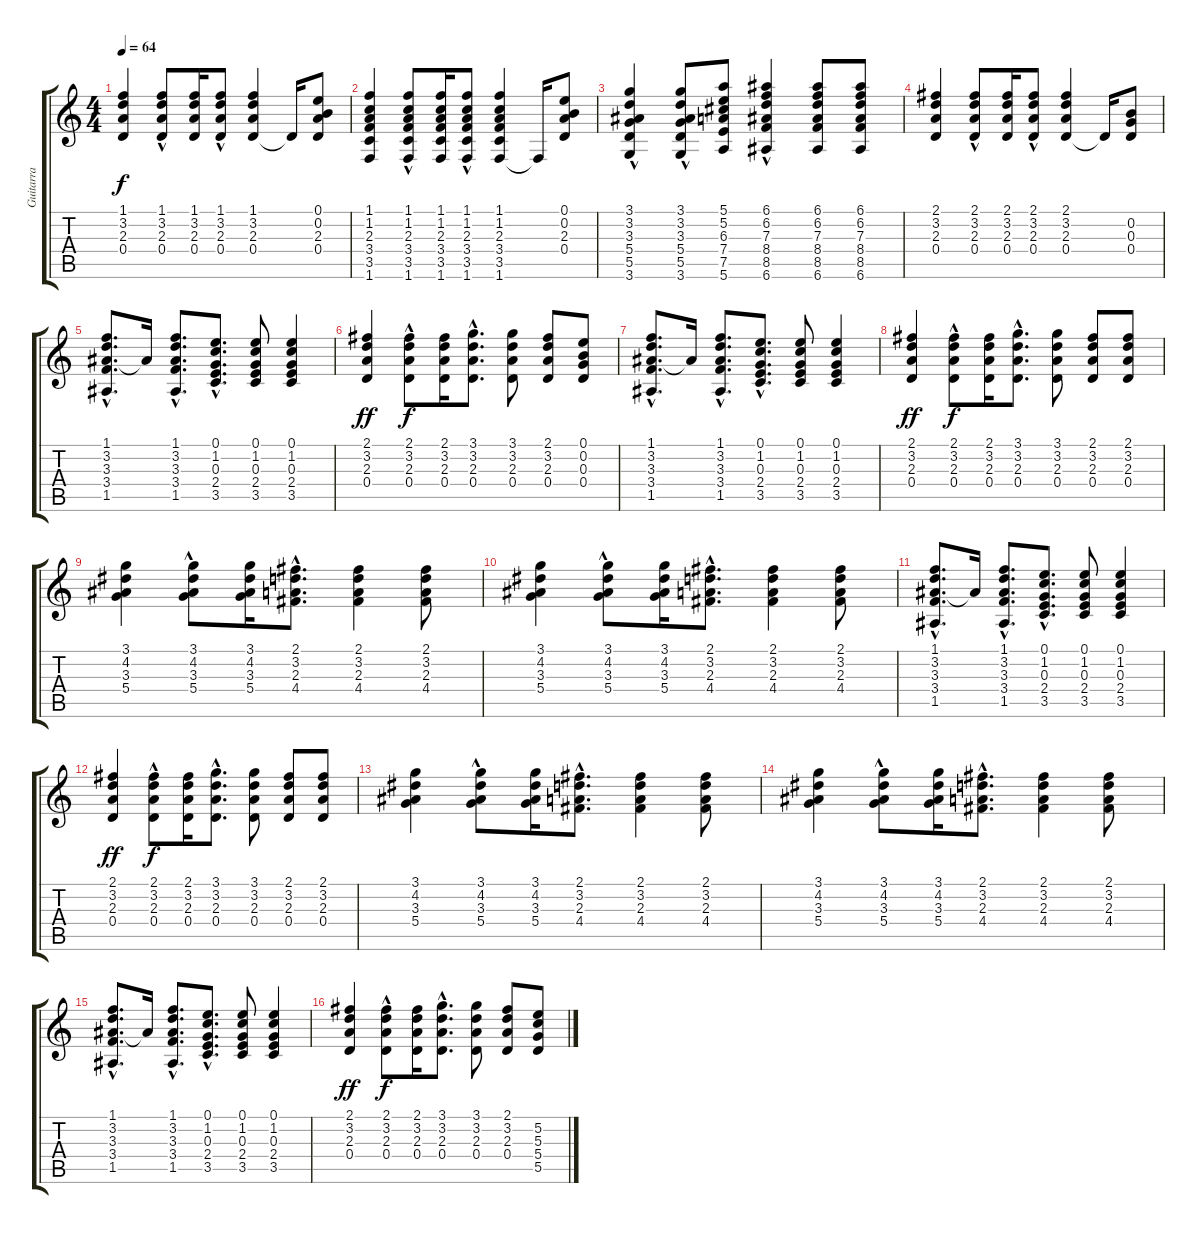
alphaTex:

\track ("Guitarra" "Guitarra") {instrument electricguitarjazz}
\staff {score tabs}
\tuning (E4 B3 G3 D3 A2 E2) {hide}
\ts (4 4)
\tempo 64
\clef g2
\ks c
(1.1 3.2 2.3 0.4).4{dy f} (1.1{hac} 3.2 2.3 0.4).8 (1.1 3.2 2.3 0.4).16 (1.1{hac} 3.2 2.3 0.4).8 (1.1 3.2 2.3 0.4).4 0.4{t}.16 (0.1 0.2 2.3 0.4).8 |
(1.1 1.2 2.3 3.4 3.5 1.6).4 (1.1{hac} 1.2 2.3 3.4 3.5 1.6).8 (1.1 1.2 2.3 3.4 3.5 1.6).16 (1.1{hac} 1.2 2.3 3.4 3.5 1.6).8 (1.1 1.2 2.3 3.4 3.5 1.6).4 1.6{t}.16 (0.1 0.2 2.3 0.4).8 |
(3.1 3.2 3.3 5.4 5.5{hac} 3.6).4 (3.1{hac} 3.2 3.3 5.4 5.5 3.6).8 (5.1 5.2 6.3 7.4 7.5 5.6).8 (6.1 6.2 7.3 8.4{hac} 8.5 6.6).4 (6.1 6.2 7.3 8.4 8.5 6.6).8 (6.1 6.2 7.3 8.4 8.5 6.6).8 |
(2.1 3.2 2.3 0.4).4 (2.1{hac} 3.2 2.3 0.4).8 (2.1 3.2 2.3 0.4).16 (2.1{hac} 3.2 2.3 0.4).8 (2.1 3.2 2.3 0.4).4 0.4{t}.16 (0.2 0.3 0.4).8 |
(1.1{hac} 3.2{hac} 3.3{hac} 3.4{hac} 1.5{hac}).8{d} 3.3{t}.16 (1.1{hac} 3.2{hac} 3.3{hac} 3.4{hac} 1.5{hac}).8{d} (0.1{hac} 1.2{hac} 0.3{hac} 2.4{hac} 3.5{hac}).8{d} (0.1 1.2 0.3 2.4 3.5).8 (0.1 1.2 0.3 2.4 3.5).4 |
(2.1 3.2 2.3 0.4).4{dy ff} (2.1{hac} 3.2 2.3 0.4).8{dy f} (2.1 3.2 2.3 0.4).16 (3.1{hac} 3.2{hac} 2.3{hac} 0.4{hac}).8{d} (3.1 3.2 2.3 0.4).8 (2.1 3.2 2.3 0.4).8 (0.1 0.2 0.3 0.4).8 |
(1.1{hac} 3.2{hac} 3.3{hac} 3.4{hac} 1.5{hac}).8{d} 3.3{t}.16 (1.1{hac} 3.2{hac} 3.3{hac} 3.4{hac} 1.5{hac}).8{d} (0.1{hac} 1.2{hac} 0.3{hac} 2.4{hac} 3.5{hac}).8{d} (0.1 1.2 0.3 2.4 3.5).8 (0.1 1.2 0.3 2.4 3.5).4 |
(2.1 3.2 2.3 0.4).4{dy ff} (2.1{hac} 3.2 2.3 0.4).8{dy f} (2.1 3.2 2.3 0.4).16 (3.1{hac} 3.2{hac} 2.3{hac} 0.4{hac}).8{d} (3.1 3.2 2.3 0.4).8 (2.1 3.2 2.3 0.4).8 (2.1 3.2 2.3 0.4).8 |
(3.1 4.2 3.3 5.4).4 (3.1 4.2{hac} 3.3 5.4).8 (3.1 4.2 3.3 5.4).16 (2.1{hac} 3.2{hac} 2.3{hac} 4.4{hac}).8{d} (2.1 3.2 2.3 4.4).4 (2.1 3.2 2.3 4.4).8 |
(3.1 4.2 3.3 5.4).4 (3.1 4.2{hac} 3.3 5.4).8 (3.1 4.2 3.3 5.4).16 (2.1{hac} 3.2{hac} 2.3{hac} 4.4{hac}).8{d} (2.1 3.2 2.3 4.4).4 (2.1 3.2 2.3 4.4).8 |
(1.1{hac} 3.2{hac} 3.3{hac} 3.4{hac} 1.5{hac}).8{d} 3.3{t}.16 (1.1{hac} 3.2{hac} 3.3{hac} 3.4{hac} 1.5{hac}).8{d} (0.1{hac} 1.2{hac} 0.3{hac} 2.4{hac} 3.5{hac}).8{d} (0.1 1.2 0.3 2.4 3.5).8 (0.1 1.2 0.3 2.4 3.5).4 |
(2.1 3.2 2.3 0.4).4{dy ff} (2.1{hac} 3.2 2.3 0.4).8{dy f} (2.1 3.2 2.3 0.4).16 (3.1{hac} 3.2{hac} 2.3{hac} 0.4{hac}).8{d} (3.1 3.2 2.3 0.4).8 (2.1 3.2 2.3 0.4).8 (2.1 3.2 2.3 0.4).8 |
(3.1 4.2 3.3 5.4).4 (3.1 4.2{hac} 3.3 5.4).8 (3.1 4.2 3.3 5.4).16 (2.1{hac} 3.2{hac} 2.3{hac} 4.4{hac}).8{d} (2.1 3.2 2.3 4.4).4 (2.1 3.2 2.3 4.4).8 |
(3.1 4.2 3.3 5.4).4 (3.1 4.2{hac} 3.3 5.4).8 (3.1 4.2 3.3 5.4).16 (2.1{hac} 3.2{hac} 2.3{hac} 4.4{hac}).8{d} (2.1 3.2 2.3 4.4).4 (2.1 3.2 2.3 4.4).8 |
(1.1{hac} 3.2{hac} 3.3{hac} 3.4{hac} 1.5{hac}).8{d} 3.3{t}.16 (1.1{hac} 3.2{hac} 3.3{hac} 3.4{hac} 1.5{hac}).8{d} (0.1{hac} 1.2{hac} 0.3{hac} 2.4{hac} 3.5{hac}).8{d} (0.1 1.2 0.3 2.4 3.5).8 (0.1 1.2 0.3 2.4 3.5).4 |
(2.1 3.2 2.3 0.4).4{dy ff} (2.1{hac} 3.2 2.3 0.4).8{dy f} (2.1 3.2 2.3 0.4).16 (3.1{hac} 3.2{hac} 2.3{hac} 0.4{hac}).8{d} (3.1 3.2 2.3 0.4).8 (2.1 3.2 2.3 0.4).8 (5.2 5.3 5.4 5.5).8
